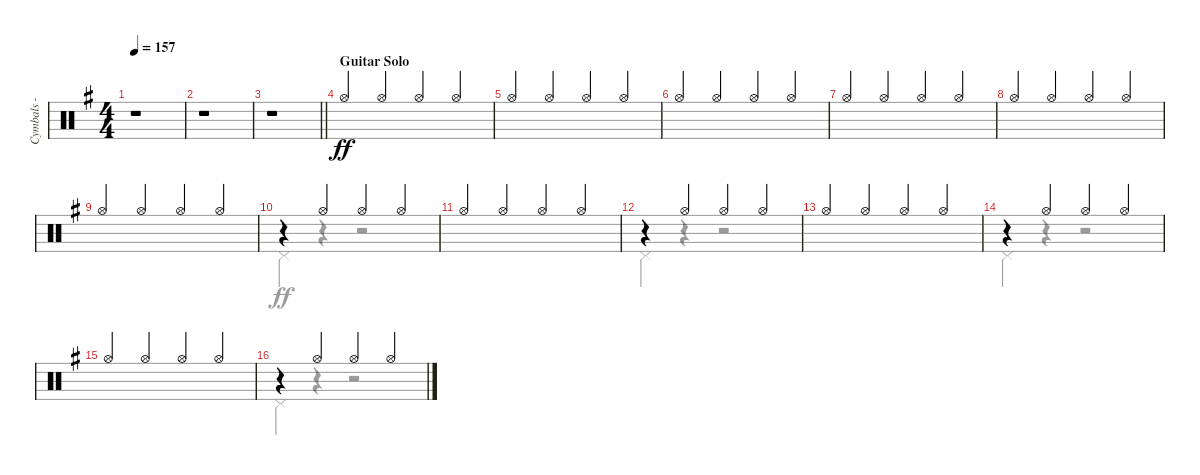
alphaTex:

\track ("Cymbals - hi-hat" "Cymbals - ") {instrument percussion}
\staff {score}
\articulation defaults
\voice
\ts (4 4)
\tempo 157
\clef neutral
\ks g
r.1{dy ff} |
r.1 |
\barLineRight lightlight
r.1 |
\section ("" "Guitar Solo")
"Hi-Hat (open)".4{beam Up} "Hi-Hat (open)".4{beam Up} "Hi-Hat (open)".4{beam Up} "Hi-Hat (open)".4{beam Up} |
"Hi-Hat (open)".4{beam Up} "Hi-Hat (open)".4{beam Up} "Hi-Hat (open)".4{beam Up} "Hi-Hat (open)".4{beam Up} |
"Hi-Hat (open)".4{beam Up} "Hi-Hat (open)".4{beam Up} "Hi-Hat (open)".4{beam Up} "Hi-Hat (open)".4{beam Up} |
"Hi-Hat (open)".4{beam Up} "Hi-Hat (open)".4{beam Up} "Hi-Hat (open)".4{beam Up} "Hi-Hat (open)".4{beam Up} |
"Hi-Hat (open)".4{beam Up} "Hi-Hat (open)".4{beam Up} "Hi-Hat (open)".4{beam Up} "Hi-Hat (open)".4{beam Up} |
"Hi-Hat (open)".4{beam Up} "Hi-Hat (open)".4{beam Up} "Hi-Hat (open)".4{beam Up} "Hi-Hat (open)".4{beam Up} |
r.4 "Hi-Hat (open)".4{beam Up} "Hi-Hat (open)".4{beam Up} "Hi-Hat (open)".4{beam Up} |
"Hi-Hat (open)".4{beam Up} "Hi-Hat (open)".4{beam Up} "Hi-Hat (open)".4{beam Up} "Hi-Hat (open)".4{beam Up} |
r.4 "Hi-Hat (open)".4{beam Up} "Hi-Hat (open)".4{beam Up} "Hi-Hat (open)".4{beam Up} |
"Hi-Hat (open)".4{beam Up} "Hi-Hat (open)".4{beam Up} "Hi-Hat (open)".4{beam Up} "Hi-Hat (open)".4{beam Up} |
r.4 "Hi-Hat (open)".4{beam Up} "Hi-Hat (open)".4{beam Up} "Hi-Hat (open)".4{beam Up} |
"Hi-Hat (open)".4{beam Up} "Hi-Hat (open)".4{beam Up} "Hi-Hat (open)".4{beam Up} "Hi-Hat (open)".4{beam Up} |
r.4 "Hi-Hat (open)".4{beam Up} "Hi-Hat (open)".4{beam Up} "Hi-Hat (open)".4{beam Up}
\voice
\clef neutral
\ottava regular
\simile none
\ks g
|
|
\barLineRight lightlight
|
|
|
|
|
|
|
"Pedal Hi-Hat (hit)".4 r.4 r.2 |
|
"Pedal Hi-Hat (hit)".4 r.4 r.2 |
|
"Pedal Hi-Hat (hit)".4 r.4 r.2 |
|
"Pedal Hi-Hat (hit)".4 r.4 r.2
